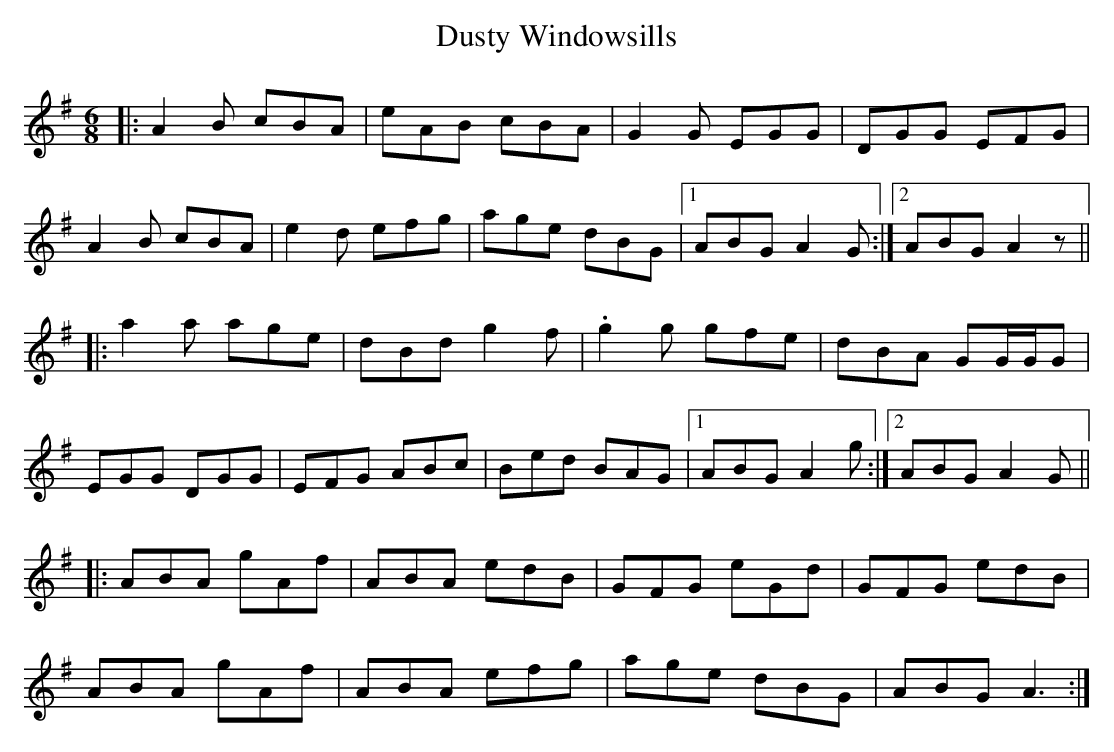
X:1
T: Dusty Windowsills
M: 6/8
L: 1/8
K: Ador
|:A2B cBA|eAB cBA|G2G EGG|DGG EFG|
A2B cBA|e2d efg|age dBG|1 ABG A2G:|2 ABG A2z||
|:a2a age|dBdg2f|.g2g gfe|dBA GG/G/G|
EGG DGG|EFG ABc|Bed BAG|1 ABG A2g:|2 ABG A2G||
|:ABA gAf|ABA edB|GFG eGd|GFG edB|
ABA gAf|ABA efg|age dBG|ABG A3:|
